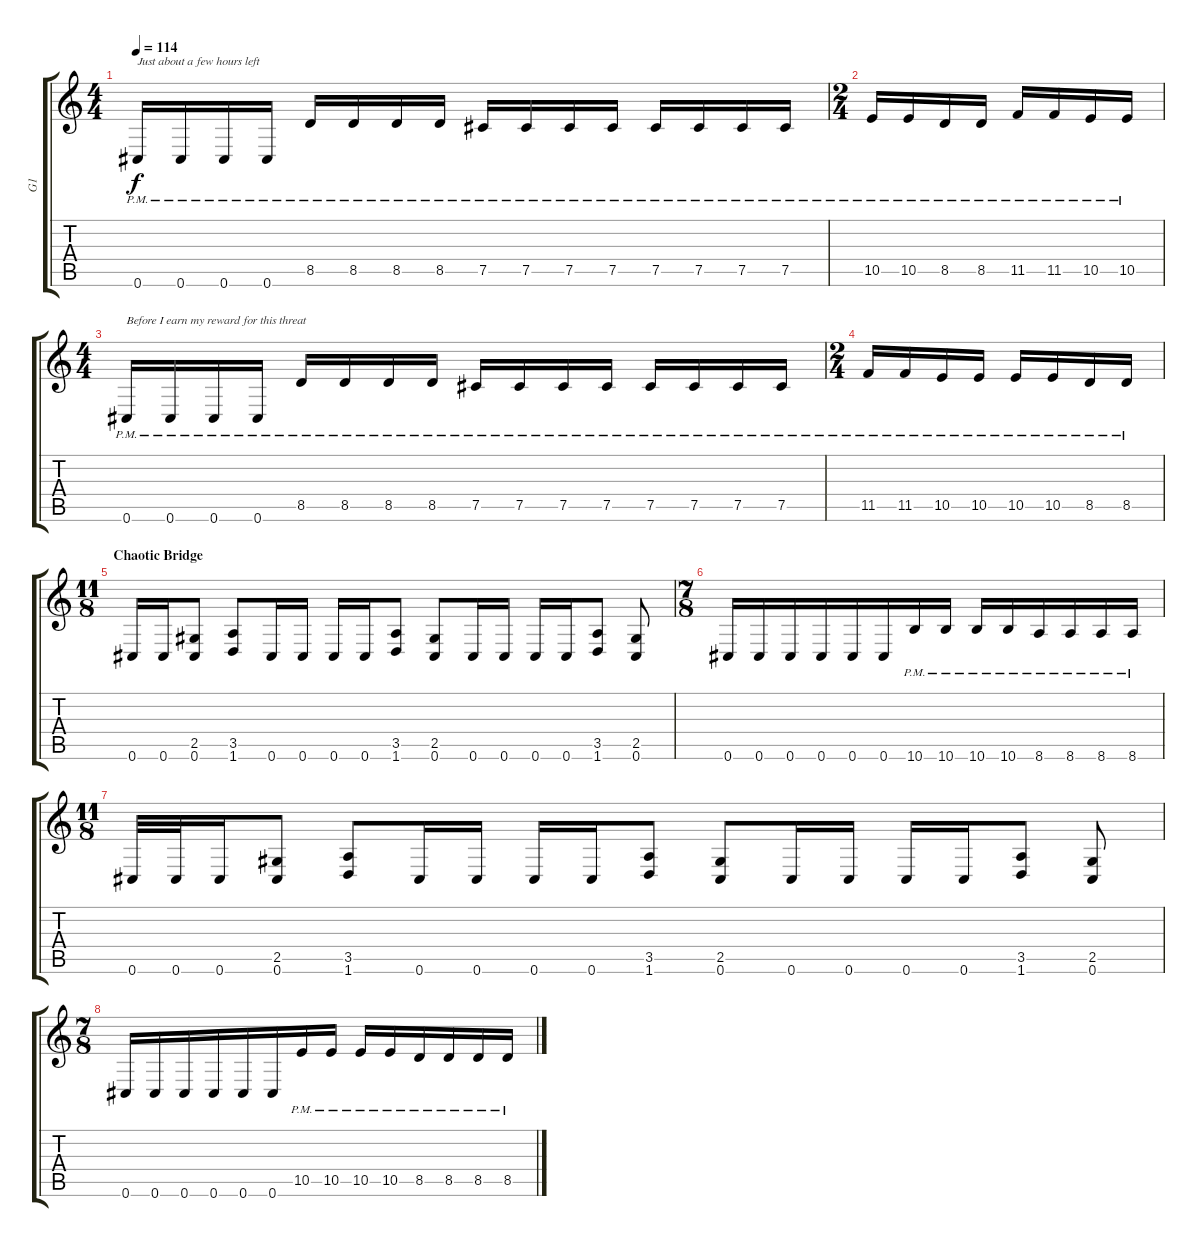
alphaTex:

\track ("G1" "G1") {instrument distortionguitar}
\staff {score tabs}
\tuning (Db4 Ab3 E3 B2 Gb2 Db2) {hide}
\ts (4 4)
\tempo 114
\clef g2
\ks c
0.6{pm}.16{txt "Just about a few hours left" dy f} 0.6{pm}.16 0.6{pm}.16 0.6{pm}.16 8.5{pm}.16 8.5{pm}.16 8.5{pm}.16 8.5{pm}.16 7.5{pm}.16 7.5{pm}.16 7.5{pm}.16 7.5{pm}.16 7.5{pm}.16 7.5{pm}.16 7.5{pm}.16 7.5{pm}.16 |
\ts (2 4)
10.5{pm}.16 10.5{pm}.16 8.5{pm}.16 8.5{pm}.16 11.5{pm}.16 11.5{pm}.16 10.5{pm}.16 10.5{pm}.16 |
\ts (4 4)
0.6{pm}.16{txt "Before I earn my reward for this threat"} 0.6{pm}.16 0.6{pm}.16 0.6{pm}.16 8.5{pm}.16 8.5{pm}.16 8.5{pm}.16 8.5{pm}.16 7.5{pm}.16 7.5{pm}.16 7.5{pm}.16 7.5{pm}.16 7.5{pm}.16 7.5{pm}.16 7.5{pm}.16 7.5{pm}.16 |
\ts (2 4)
11.5{pm}.16 11.5{pm}.16 10.5{pm}.16 10.5{pm}.16 10.5{pm}.16 10.5{pm}.16 8.5{pm}.16 8.5{pm}.16 |
\ts (11 8)
\section ("" "Chaotic Bridge")
0.6.16 0.6.16 (2.5 0.6).8 (3.5 1.6).8 0.6.16 0.6.16 0.6.16 0.6.16 (3.5 1.6).8 (2.5 0.6).8 0.6.16 0.6.16 0.6.16 0.6.16 (3.5 1.6).8 (2.5 0.6).8 |
\ts (7 8)
0.6.16 0.6.16 0.6.16 0.6.16 0.6.16 0.6.16 10.6{pm}.16 10.6{pm}.16 10.6{pm}.16 10.6{pm}.16 8.6{pm}.16 8.6{pm}.16 8.6{pm}.16 8.6{pm}.16 |
\ts (11 8)
0.6.32 0.6.32 0.6.16 (2.5 0.6).8 (3.5 1.6).8 0.6.16 0.6.16 0.6.16 0.6.16 (3.5 1.6).8 (2.5 0.6).8 0.6.16 0.6.16 0.6.16 0.6.16 (3.5 1.6).8 (2.5 0.6).8 |
\ts (7 8)
0.6.16 0.6.16 0.6.16 0.6.16 0.6.16 0.6.16 10.5{pm}.16 10.5{pm}.16 10.5{pm}.16 10.5{pm}.16 8.5{pm}.16 8.5{pm}.16 8.5{pm}.16 8.5{pm}.16
